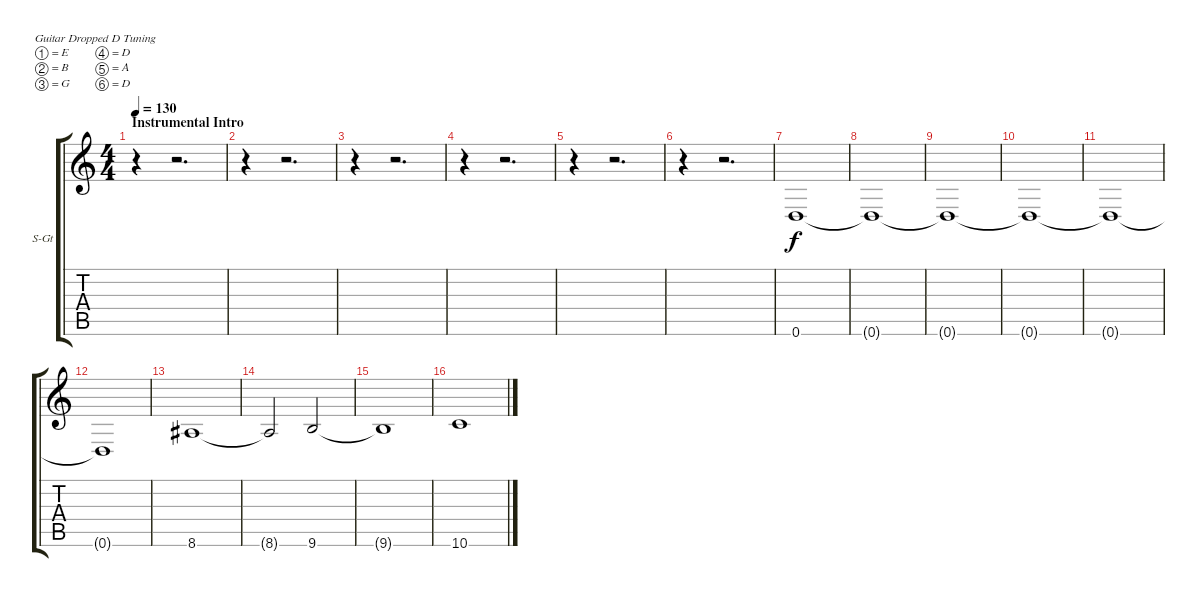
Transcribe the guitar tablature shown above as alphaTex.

\bracketExtendMode groupsimilarinstruments
\firstSystemTrackNameOrientation horizontal
\otherSystemsTrackNameOrientation horizontal
\track ("Backing Track" "S-Gt") {instrument cello}
\staff {score tabs}
\tuning (E4 B3 G3 D3 A2 D2)
\displaytranspose 12
\ts (4 4)
\section ("" "Instrumental Intro")
\tempo 130
\clef g2
\ks c
r.4{dy f instrument cello} r.2{d} |
r.4 r.2{d} |
r.4 r.2{d} |
r.4 r.2{d} |
r.4 r.2{d} |
r.4 r.2{d} |
0.6.1 |
0.6{t}.1 |
0.6{t}.1 |
0.6{t}.1 |
0.6{t}.1 |
0.6{t}.1 |
8.6.1 |
8.6{t}.2 9.6.2 |
9.6{t}.1 |
10.6.1
